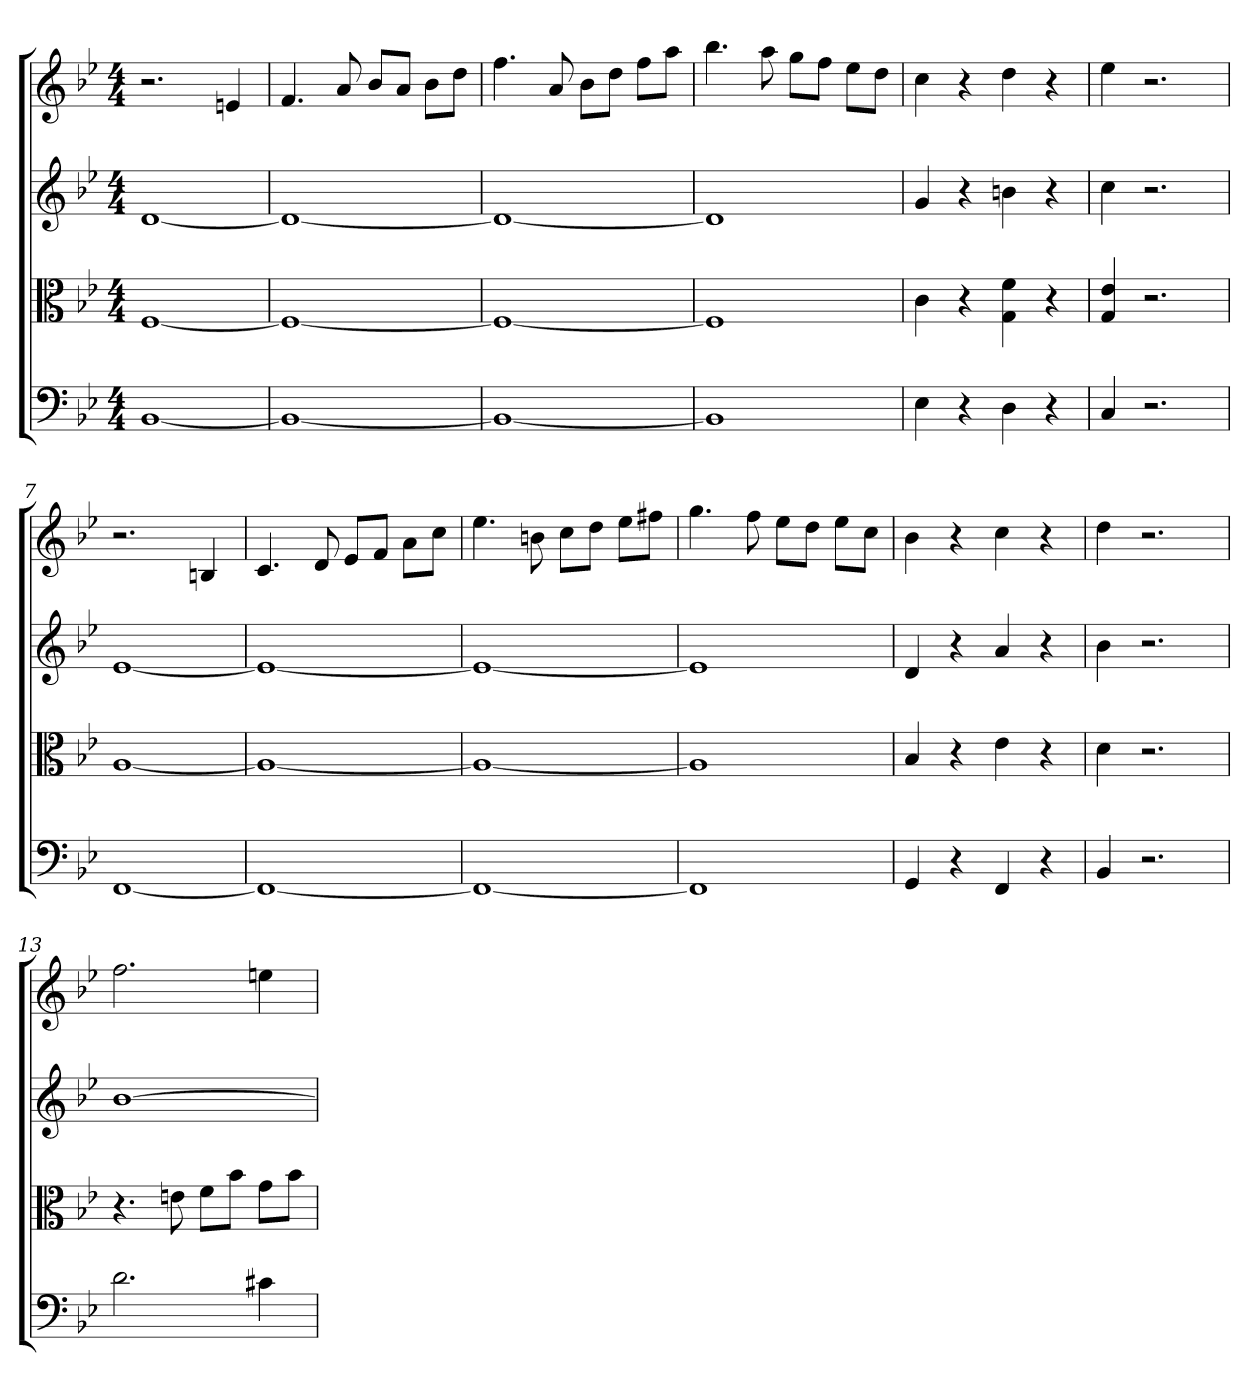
**kern	**kern	**kern	**kern
*part4	*part3	*part2	*part1
*staff4	*staff3	*staff2	*staff1
*clefF4	*clefC3	*	*
*k[b-e-]	*k[b-e-]	*k[b-e-]	*k[b-e-]
*B-:	*B-:	*B-:	*B-:
*M4/4	*M4/4	*M4/4	*M4/4
=	=	=	=
[1BB-	[1F	[1d	2.r
.	.	.	4en
=2	=2	=2	=2
1BB-_	1F_	1d_	4.f
.	.	.	8a
.	.	.	8b-L
.	.	.	8aJ
.	.	.	8b-L
.	.	.	8ddJ
=3	=3	=3	=3
1BB-_	1F_	1d_	4.ff
.	.	.	8a
.	.	.	8b-L
.	.	.	8ddJ
.	.	.	8ffL
.	.	.	8aaJ
=4	=4	=4	=4
1BB-]	1F]	1d]	4.bb-
.	.	.	8aa
.	.	.	8ggL
.	.	.	8ffJ
.	.	.	8ee-L
.	.	.	8ddJ
=5	=5	=5	=5
4E-	4c	4g	4cc
4r	4r	4r	4r
4D	4G 4f	4bn	4dd
4r	4r	4r	4r
=6	=6	=6	=6
4C	4G 4e-	4cc	4ee-
2.r	2.r	2.r	2.r
=7	=7	=7	=7
[1FF	[1A	[1e-	2.r
.	.	.	4Bn
=8	=8	=8	=8
1FF_	1A_	1e-_	4.c
.	.	.	8d
.	.	.	8e-L
.	.	.	8fJ
.	.	.	8aL
.	.	.	8ccJ
=9	=9	=9	=9
1FF_	1A_	1e-_	4.ee-
.	.	.	8bn
.	.	.	8ccL
.	.	.	8ddJ
.	.	.	8ee-L
.	.	.	8ff#XJ
=10	=10	=10	=10
1FF]	1A]	1e-]	4.gg
.	.	.	8ff
.	.	.	8ee-L
.	.	.	8ddJ
.	.	.	8ee-L
.	.	.	8ccJ
=11	=11	=11	=11
4GG	4B-	4d	4b-
4r	4r	4r	4r
4FF	4e-	4a	4cc
4r	4r	4r	4r
=12	=12	=12	=12
4BB-	4d	4b-	4dd
2.r	2.r	2.r	2.r
=13	=13	=13	=13
2.d	4.r	[1b-	2.ff
.	8en	.	.
.	8f\L	.	.
.	8b-\J	.	.
4c#X	8g\L	.	4een
.	8b-\J	.	.
=	=	=	=
*-	*-	*-	*-
